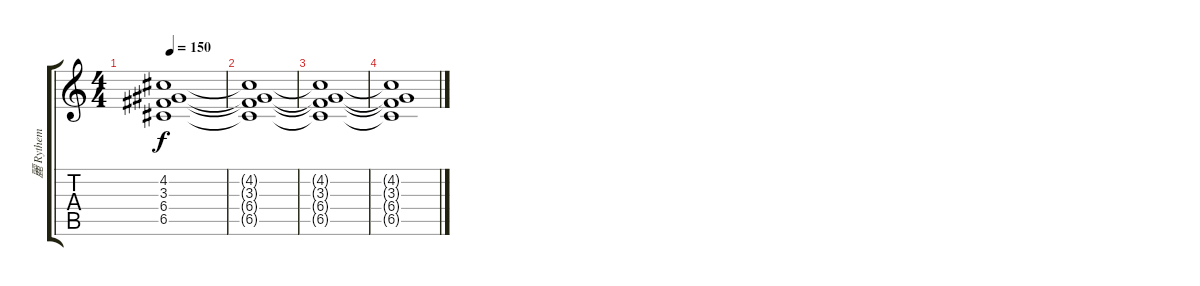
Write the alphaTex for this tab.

\track ("麗 Rythem" "麗 Rythem") {instrument distortionguitar}
\staff {score tabs}
\tuning (D4 A3 F3 C3 G2 D2) {hide}
\ts (4 4)
\tempo 150
\clef g2
\ks c
(4.2{t} 3.3{t} 6.4{t} 6.5{t}).1{dy f} |
(4.2{t} 3.3{t} 6.4{t} 6.5{t}).1 |
(4.2{t} 3.3{t} 6.4{t} 6.5{t}).1 |
(4.2{t} 3.3{t} 6.4{t} 6.5{t}).1
